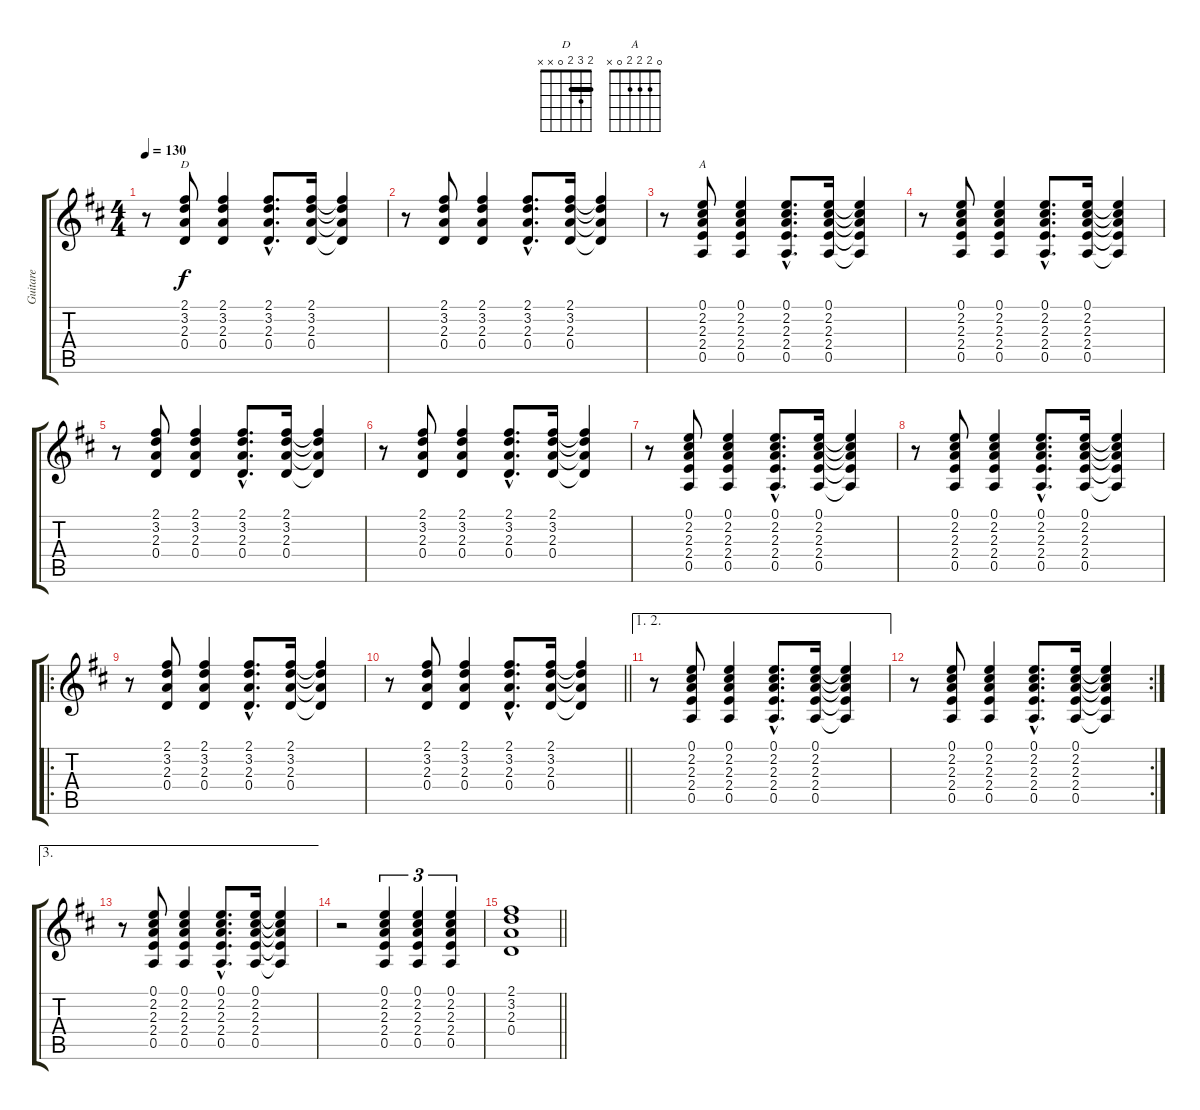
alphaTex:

\track ("Guitare" "Guitare") {instrument acousticguitarsteel}
\staff {score tabs}
\tuning (E4 B3 G3 D3 A2 E2) {hide}
\chord ("D" 2 3 2 0 x x) {barre 2}
\chord ("A" 0 2 2 2 0 x)
\ts (4 4)
\tempo 130
\clef g2
\ks d
r.8{dy f} (2.1 3.2 2.3 0.4).8{ch "D"} (2.1 3.2 2.3 0.4).4 (2.1{hac} 3.2{hac} 2.3{hac} 0.4{hac}).8{d} (2.1 3.2 2.3 0.4).16 (2.1{t} 3.2{t} 2.3{t} 0.4{t}).4 |
r.8 (2.1 3.2 2.3 0.4).8 (2.1 3.2 2.3 0.4).4 (2.1{hac} 3.2{hac} 2.3{hac} 0.4{hac}).8{d} (2.1 3.2 2.3 0.4).16 (2.1{t} 3.2{t} 2.3{t} 0.4{t}).4 |
r.8 (0.1 2.2 2.3 2.4 0.5).8{ch "A"} (0.1 2.2 2.3 2.4 0.5).4 (0.1{hac} 2.2{hac} 2.3{hac} 2.4{hac} 0.5{hac}).8{d} (0.1 2.2 2.3 2.4 0.5).16 (0.1{t} 2.2{t} 2.3{t} 2.4{t} 0.5{t}).4 |
r.8 (0.1 2.2 2.3 2.4 0.5).8 (0.1 2.2 2.3 2.4 0.5).4 (0.1{hac} 2.2{hac} 2.3{hac} 2.4{hac} 0.5{hac}).8{d} (0.1 2.2 2.3 2.4 0.5).16 (0.1{t} 2.2{t} 2.3{t} 2.4{t} 0.5{t}).4 |
r.8 (2.1 3.2 2.3 0.4).8 (2.1 3.2 2.3 0.4).4 (2.1{hac} 3.2{hac} 2.3{hac} 0.4{hac}).8{d} (2.1 3.2 2.3 0.4).16 (2.1{t} 3.2{t} 2.3{t} 0.4{t}).4 |
r.8 (2.1 3.2 2.3 0.4).8 (2.1 3.2 2.3 0.4).4 (2.1{hac} 3.2{hac} 2.3{hac} 0.4{hac}).8{d} (2.1 3.2 2.3 0.4).16 (2.1{t} 3.2{t} 2.3{t} 0.4{t}).4 |
r.8 (0.1 2.2 2.3 2.4 0.5).8 (0.1 2.2 2.3 2.4 0.5).4 (0.1{hac} 2.2{hac} 2.3{hac} 2.4{hac} 0.5{hac}).8{d} (0.1 2.2 2.3 2.4 0.5).16 (0.1{t} 2.2{t} 2.3{t} 2.4{t} 0.5{t}).4 |
r.8 (0.1 2.2 2.3 2.4 0.5).8 (0.1 2.2 2.3 2.4 0.5).4 (0.1{hac} 2.2{hac} 2.3{hac} 2.4{hac} 0.5{hac}).8{d} (0.1 2.2 2.3 2.4 0.5).16 (0.1{t} 2.2{t} 2.3{t} 2.4{t} 0.5{t}).4 |
\ro
r.8 (2.1 3.2 2.3 0.4).8 (2.1 3.2 2.3 0.4).4 (2.1{hac} 3.2{hac} 2.3{hac} 0.4{hac}).8{d} (2.1 3.2 2.3 0.4).16 (2.1{t} 3.2{t} 2.3{t} 0.4{t}).4 |
\barLineRight lightlight
r.8 (2.1 3.2 2.3 0.4).8 (2.1 3.2 2.3 0.4).4 (2.1{hac} 3.2{hac} 2.3{hac} 0.4{hac}).8{d} (2.1 3.2 2.3 0.4).16 (2.1{t} 3.2{t} 2.3{t} 0.4{t}).4 |
\ae (1 2)
r.8 (0.1 2.2 2.3 2.4 0.5).8 (0.1 2.2 2.3 2.4 0.5).4 (0.1{hac} 2.2{hac} 2.3{hac} 2.4{hac} 0.5{hac}).8{d} (0.1 2.2 2.3 2.4 0.5).16 (0.1{t} 2.2{t} 2.3{t} 2.4{t} 0.5{t}).4 |
\rc 2
r.8 (0.1 2.2 2.3 2.4 0.5).8 (0.1 2.2 2.3 2.4 0.5).4 (0.1{hac} 2.2{hac} 2.3{hac} 2.4{hac} 0.5{hac}).8{d} (0.1 2.2 2.3 2.4 0.5).16 (0.1{t} 2.2{t} 2.3{t} 2.4{t} 0.5{t}).4 |
\ae 3
r.8 (0.1 2.2 2.3 2.4 0.5).8 (0.1 2.2 2.3 2.4 0.5).4 (0.1{hac} 2.2{hac} 2.3{hac} 2.4{hac} 0.5{hac}).8{d} (0.1 2.2 2.3 2.4 0.5).16 (0.1{t} 2.2{t} 2.3{t} 2.4{t} 0.5{t}).4 |
r.2 (0.1 2.2 2.3 2.4 0.5).4{tu (3 2)} (0.1 2.2 2.3 2.4 0.5).4{tu (3 2)} (0.1 2.2 2.3 2.4 0.5).4{tu (3 2)} |
\barLineRight lightlight
(2.1 3.2 2.3 0.4).1
